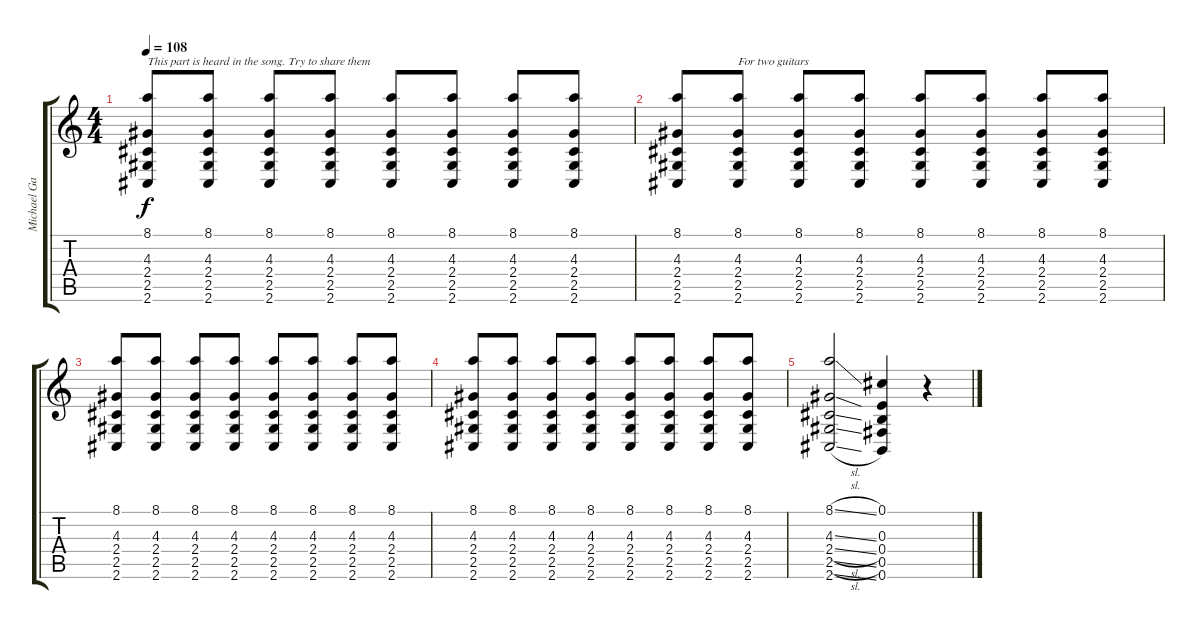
\track ("Michael Gallagher" "Michael Ga") {instrument distortionguitar}
\staff {score tabs}
\tuning (Db4 Ab3 E3 B2 Gb2 B1) {hide}
\ts (4 4)
\tempo 108
\clef g2
\ks c
(8.1 4.3 2.4 2.5 2.6).8{txt "This part is heard in the song. Try to share them" dy f} (8.1 4.3 2.4 2.5 2.6).8 (8.1 4.3 2.4 2.5 2.6).8 (8.1 4.3 2.4 2.5 2.6).8 (8.1 4.3 2.4 2.5 2.6).8 (8.1 4.3 2.4 2.5 2.6).8 (8.1 4.3 2.4 2.5 2.6).8 (8.1 4.3 2.4 2.5 2.6).8 |
(8.1 4.3 2.4 2.5 2.6).8 (8.1 4.3 2.4 2.5 2.6).8{txt "For two guitars"} (8.1 4.3 2.4 2.5 2.6).8 (8.1 4.3 2.4 2.5 2.6).8 (8.1 4.3 2.4 2.5 2.6).8 (8.1 4.3 2.4 2.5 2.6).8 (8.1 4.3 2.4 2.5 2.6).8 (8.1 4.3 2.4 2.5 2.6).8 |
(8.1 4.3 2.4 2.5 2.6).8 (8.1 4.3 2.4 2.5 2.6).8 (8.1 4.3 2.4 2.5 2.6).8 (8.1 4.3 2.4 2.5 2.6).8 (8.1 4.3 2.4 2.5 2.6).8 (8.1 4.3 2.4 2.5 2.6).8 (8.1 4.3 2.4 2.5 2.6).8 (8.1 4.3 2.4 2.5 2.6).8 |
(8.1 4.3 2.4 2.5 2.6).8 (8.1 4.3 2.4 2.5 2.6).8 (8.1 4.3 2.4 2.5 2.6).8 (8.1 4.3 2.4 2.5 2.6).8 (8.1 4.3 2.4 2.5 2.6).8 (8.1 4.3 2.4 2.5 2.6).8 (8.1 4.3 2.4 2.5 2.6).8 (8.1 4.3 2.4 2.5 2.6).8 |
(8.1{sl} 4.3{sl} 2.4{sl} 2.5{sl} 2.6{sl}).2 (0.1 0.3 0.4 0.5 0.6).4 r.4
